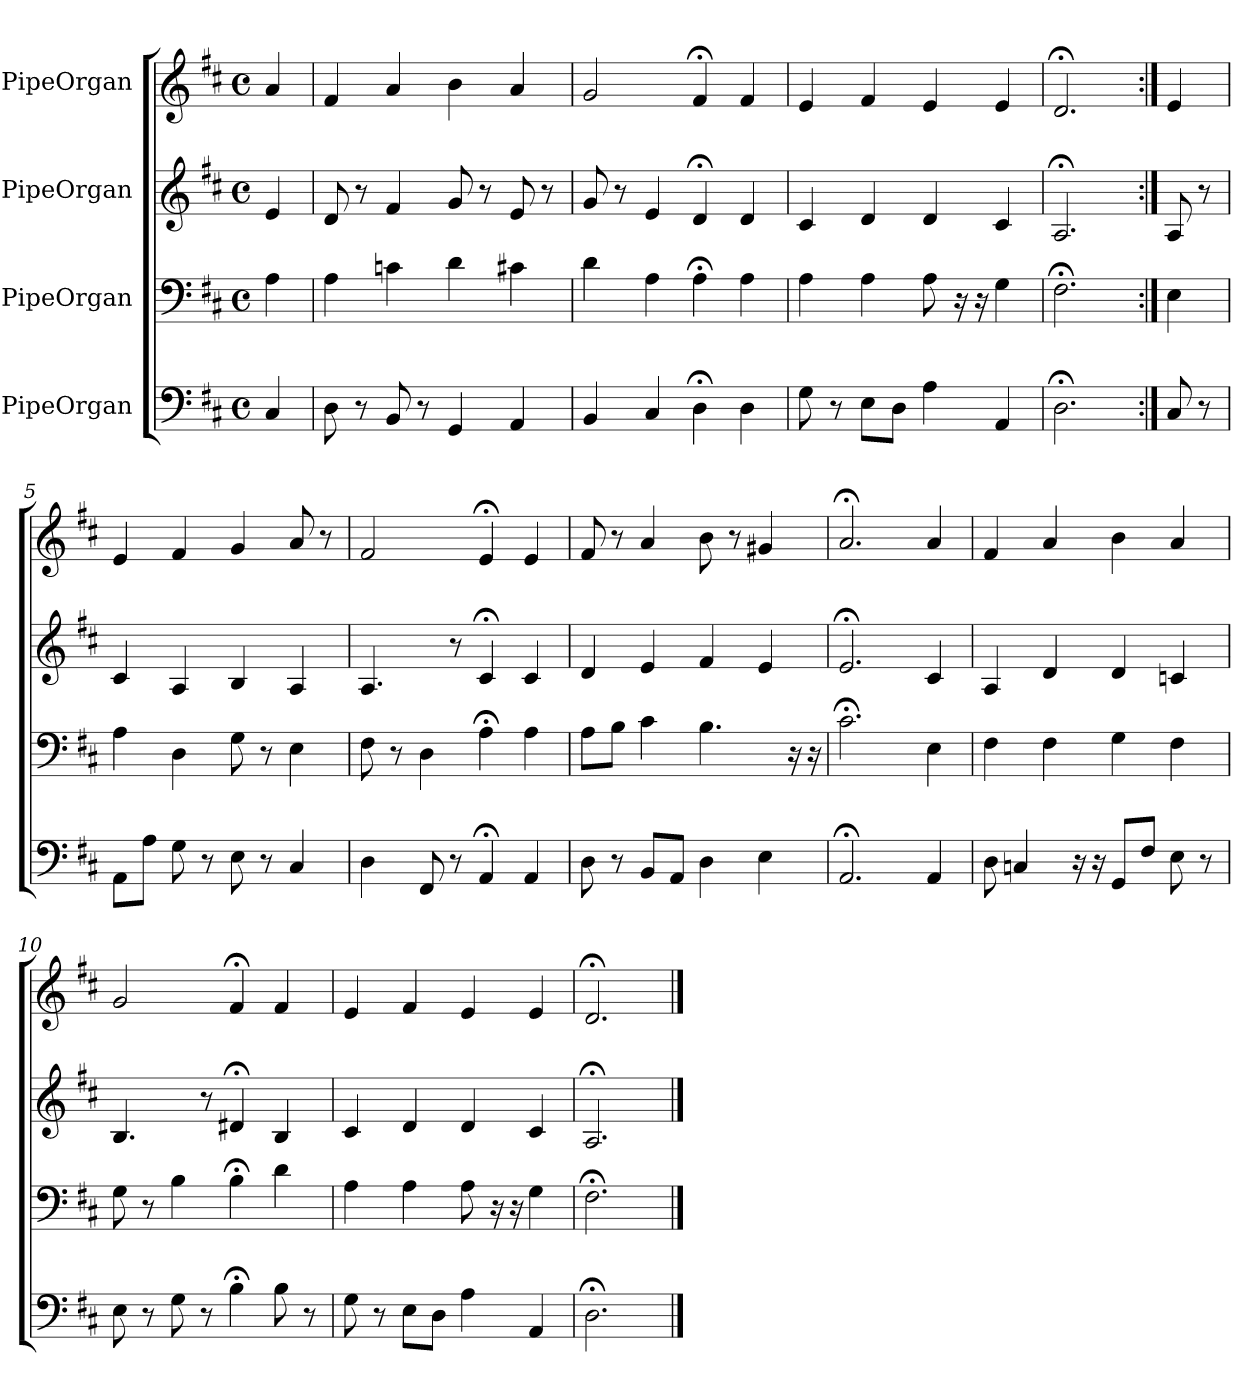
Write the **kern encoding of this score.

**kern	**kern	**kern	**kern
*part4	*part3	*part2	*part1
*staff4	*staff3	*staff2	*staff1
*I"PipeOrgan	*I"PipeOrgan	*I"PipeOrgan	*I"PipeOrgan
*clefF4	*clefF4	*clefG2	*clefG2
*k[f#c#]	*k[f#c#]	*k[f#c#]	*k[f#c#]
*D:	*D:	*D:	*D:
*M4/4	*M4/4	*M4/4	*M4/4
*met(c)	*met(c)	*met(c)	*met(c)
*MM60	*MM60	*MM60	*MM60
=	=	=	=
4C#	4A	4e	4a
=1	=1	=1	=1
8D	4A	8d	4f#
8r	.	8r	.
8BB	4cn	4f#	4a
8r	.	.	.
4GG	4d	8g	4b
.	.	8r	.
4AA	4c#X	8e	4a
.	.	8r	.
=2	=2	=2	=2
4BB	4d	8g	2g
.	.	8r	.
4C#	4A	4e	.
4D;<	4A;<	4d;<	4f#;<
4D	4A	4d	4f#
=3	=3	=3	=3
8G	4A	4c#	4e
8r	.	.	.
8E\L	4A	4d	4f#
8D\J	.	.	.
4A	8A	4d	4e
.	16r	.	.
.	16r	.	.
4AA	4G	4c#	4e
=4	=4	=4	=4
2.D;<	2.F#;<	2.A;<	2.d;<
=:|!	=:|!	=:|!	=:|!
8C#	4E	8A	4e
8r	.	8r	.
=5	=5	=5	=5
8AA\L	4A	4c#	4e
8A\J	.	.	.
8G	4D	4A	4f#
8r	.	.	.
8E	8G	4B	4g
8r	8r	.	.
4C#	4E	4A	8a
.	.	.	8r
=6	=6	=6	=6
4D	8F#	4.A	2f#
.	8r	.	.
8FF#	4D	.	.
8r	.	8r	.
4AA;<	4A;<	4c#;<	4e;<
4AA	4A	4c#	4e
=7	=7	=7	=7
8D	8A\L	4d	8f#
8r	8B\J	.	8r
8BB/L	4c#	4e	4a
8AA/J	.	.	.
4D	4.B	4f#	8b
.	.	.	8r
4E	.	4e	4g#X
.	16r	.	.
.	16r	.	.
=8	=8	=8	=8
2.AA;<	2.c#;<	2.e;<	2.a;<
4AA	4E	4c#	4a
=9	=9	=9	=9
8D	4F#	4A	4f#
4Cn	.	.	.
.	4F#	4d	4a
16r	.	.	.
16r	.	.	.
8GG/L	4G	4d	4b
8F#/J	.	.	.
8E	4F#	4cn	4a
8r	.	.	.
=10	=10	=10	=10
8E	8G	4.B	2g
8r	8r	.	.
8G	4B	.	.
8r	.	8r	.
4B;<	4B;<	4d#X;<	4f#;<
8B	4d	4B	4f#
8r	.	.	.
=11	=11	=11	=11
8G	4A	4c#	4e
8r	.	.	.
8E\L	4A	4d	4f#
8D\J	.	.	.
4A	8A	4d	4e
.	16r	.	.
.	16r	.	.
4AA	4G	4c#	4e
=12	=12	=12	=12
2.D;<	2.F#;<	2.A;<	2.d;<
==	==	==	==
*-	*-	*-	*-
